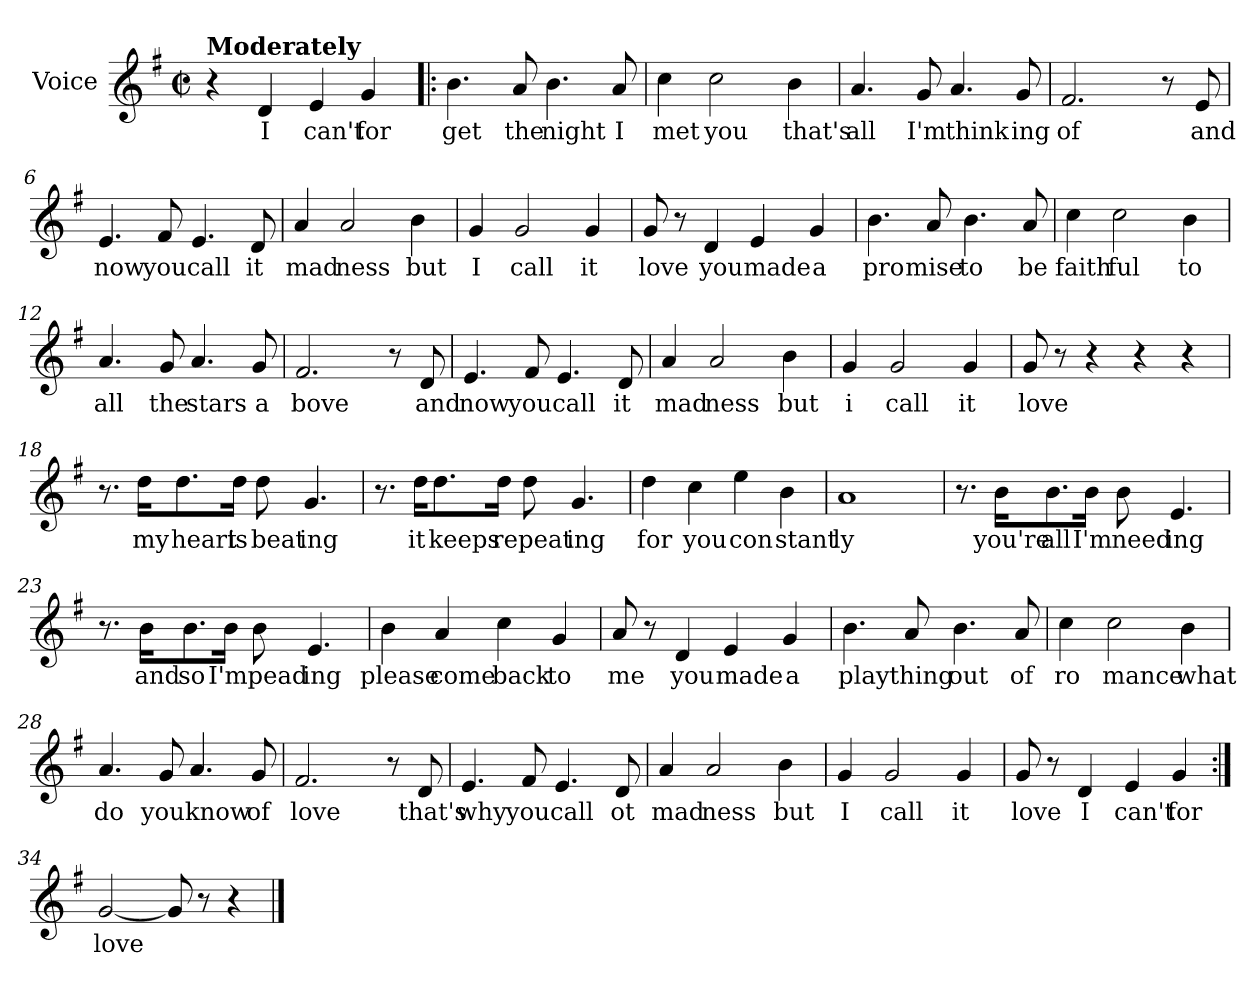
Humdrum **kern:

**kern	**text
*part1	*part1
*staff1	*staff1
*I"Voice	*
*I'V	*
*clefG2	*
*k[f#]	*
*G:	*
*M2/2	*
*met(c|)	*
*MM90	*
=1	=1
!LO:TX:a:B:t=Moderately	!
4r	.
!	!LO:LY:b
4d/	I
!	!LO:LY:b
4e/	can't
!	!LO:LY:b
4g/	for
=2!|:	=2!|:
!	!LO:LY:b
4.b\	get
!	!LO:LY:b
8a/	the
!	!LO:LY:b
4.b\	night
!	!LO:LY:b
8a/	I
=3	=3
!	!LO:LY:b
4cc\	met
!	!LO:LY:b
2cc\	you
!	!LO:LY:b
4b\	that's
=4	=4
!	!LO:LY:b
4.a/	all
!	!LO:LY:b
8g/	I'm
!	!LO:LY:b
4.a/	think
!	!LO:LY:b
8g/	ing
=5	=5
!	!LO:LY:b
2.f#/	of
8r	.
!	!LO:LY:b
8e/	and
!!LO:LB:g=z
=6	=6
!	!LO:LY:b
4.e/	now
!	!LO:LY:b
8f#/	you
!	!LO:LY:b
4.e/	call
!	!LO:LY:b
8d/	it
=7	=7
!	!LO:LY:b
4a/	mad
!	!LO:LY:b
2a/	ness
!	!LO:LY:b
4b\	but
=8	=8
!	!LO:LY:b
4g/	I
!	!LO:LY:b
2g/	call
!	!LO:LY:b
4g/	it
=9	=9
!	!LO:LY:b
8g/	love
8r	.
!	!LO:LY:b
4d/	you
!	!LO:LY:b
4e/	made
!	!LO:LY:b
4g/	a
=10	=10
!	!LO:LY:b
4.b\	pro
!	!LO:LY:b
8a/	mise
!	!LO:LY:b
4.b\	to
!	!LO:LY:b
8a/	be
!!LO:LB:g=z
=11	=11
!	!LO:LY:b
4cc\	faith
!	!LO:LY:b
2cc\	ful
!	!LO:LY:b
4b\	to
=12	=12
!	!LO:LY:b
4.a/	all
!	!LO:LY:b
8g/	the
!	!LO:LY:b
4.a/	stars
!	!LO:LY:b
8g/	a
=13	=13
!	!LO:LY:b
2.f#/	bove
8r	.
!	!LO:LY:b
8d/	and
=14	=14
!	!LO:LY:b
4.e/	now
!	!LO:LY:b
8f#/	you
!	!LO:LY:b
4.e/	call
!	!LO:LY:b
8d/	it
=15	=15
!	!LO:LY:b
4a/	mad
!	!LO:LY:b
2a/	ness
!	!LO:LY:b
4b\	but
=16	=16
!	!LO:LY:b
4g/	i
!	!LO:LY:b
2g/	call
!	!LO:LY:b
4g/	it
!!LO:LB:g=z
=17	=17
!	!LO:LY:b
8g/	love
8r	.
4r	.
4r	.
4r	.
=18	=18
8.r	.
!	!LO:LY:b
16dd\KL	my
!	!LO:LY:b
8.dd\	heart
!	!LO:LY:b
16dd\Jk	is
!	!LO:LY:b
8dd\	beat
!	!LO:LY:b
4.g/	ing
=19	=19
8.r	.
!	!LO:LY:b
16dd\KL	it
!	!LO:LY:b
8.dd\	keeps
!	!LO:LY:b
16dd\Jk	re
!	!LO:LY:b
8dd\	peat
!	!LO:LY:b
4.g/	ing
=20	=20
!	!LO:LY:b
4dd\	for
!	!LO:LY:b
4cc\	you
!	!LO:LY:b
4ee\	con
!	!LO:LY:b
4b\	stant
=21	=21
!	!LO:LY:b
1a	ly
!!LO:LB:g=z
=22	=22
8.r	.
!	!LO:LY:b
16b\KL	you're
!	!LO:LY:b
8.b\	all
!	!LO:LY:b
16b\Jk	I'm
!	!LO:LY:b
8b\	need
!	!LO:LY:b
4.e/	ing
=23	=23
8.r	.
!	!LO:LY:b
16b\KL	and
!	!LO:LY:b
8.b\	so
!	!LO:LY:b
16b\Jk	I'm
!	!LO:LY:b
8b\	pead
!	!LO:LY:b
4.e/	ing
=24	=24
!	!LO:LY:b
4b\	please
!	!LO:LY:b
4a/	come
!	!LO:LY:b
4cc\	back
!	!LO:LY:b
4g/	to
=25	=25
!	!LO:LY:b
8a/	me
8r	.
!	!LO:LY:b
4d/	you
!	!LO:LY:b
4e/	made
!	!LO:LY:b
4g/	a
!!LO:LB:g=z
=26	=26
!	!LO:LY:b
4.b\	play
!	!LO:LY:b
8a/	thing
!	!LO:LY:b
4.b\	out
!	!LO:LY:b
8a/	of
=27	=27
!	!LO:LY:b
4cc\	ro
!	!LO:LY:b
2cc\	mance
!	!LO:LY:b
4b\	what
=28	=28
!	!LO:LY:b
4.a/	do
!	!LO:LY:b
8g/	you
!	!LO:LY:b
4.a/	know
!	!LO:LY:b
8g/	of
=29	=29
!	!LO:LY:b
2.f#/	love
8r	.
!	!LO:LY:b
8d/	that's
=30	=30
!	!LO:LY:b
4.e/	why
!	!LO:LY:b
8f#/	you
!	!LO:LY:b
4.e/	call
!	!LO:LY:b
8d/	ot
!!LO:LB:g=z
=31	=31
!	!LO:LY:b
4a/	mad
!	!LO:LY:b
2a/	ness
!	!LO:LY:b
4b\	but
=32	=32
!	!LO:LY:b
4g/	I
!	!LO:LY:b
2g/	call
!	!LO:LY:b
4g/	it
=33	=33
!	!LO:LY:b
8g/	love
8r	.
!	!LO:LY:b
4d/	I
!	!LO:LY:b
4e/	can't
!	!LO:LY:b
4g/	for
=34:|!	=34:|!
!	!LO:LY:b
[2g/	love
8g/]	.
8r	.
4r	.
==	==
*-	*-
